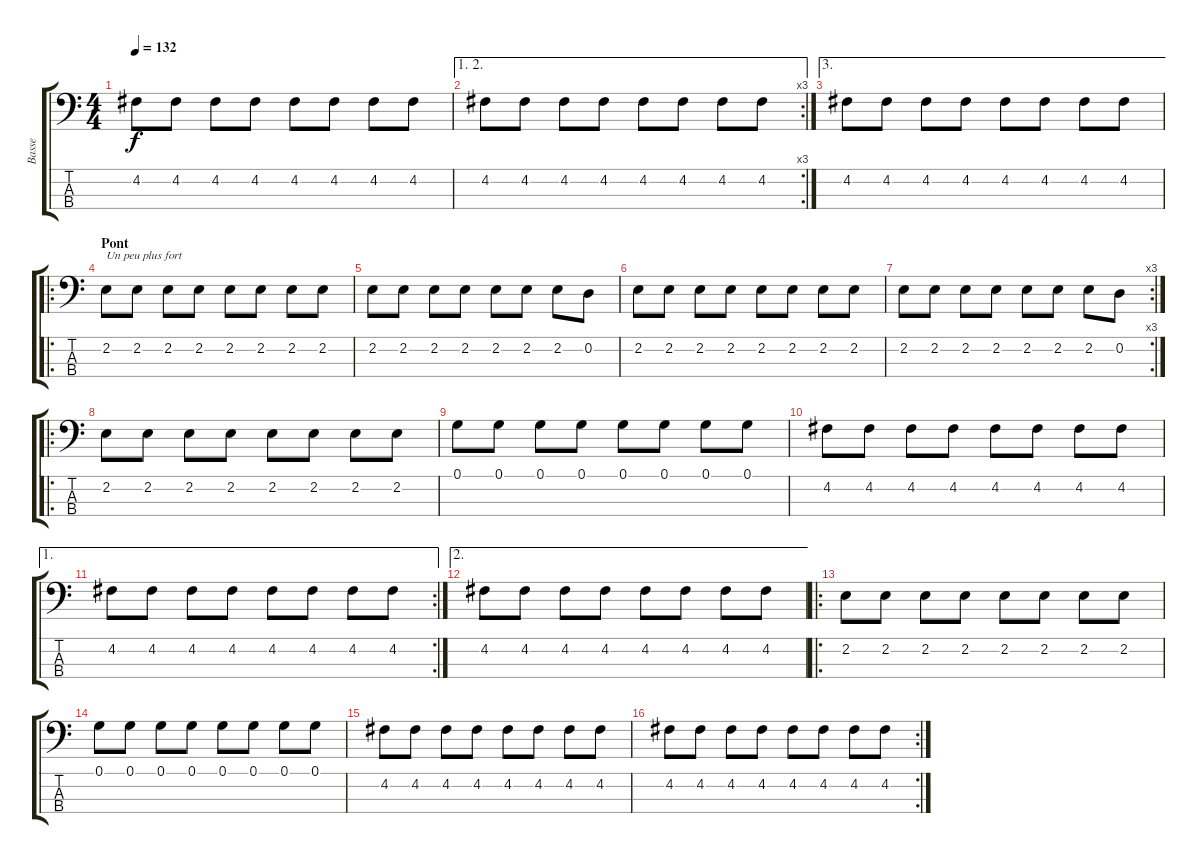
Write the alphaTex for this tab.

\track ("Basse" "Basse") {instrument electricbassfinger}
\staff {score tabs}
\tuning (G2 D2 A1 E1) {hide}
\ts (4 4)
\tempo 132
\clef f4
\ks c
4.2.8{dy f} 4.2.8 4.2.8 4.2.8 4.2.8 4.2.8 4.2.8 4.2.8 |
\ae (1 2)
\rc 3
4.2.8 4.2.8 4.2.8 4.2.8 4.2.8 4.2.8 4.2.8 4.2.8 |
\ae 3
4.2.8 4.2.8 4.2.8 4.2.8 4.2.8 4.2.8 4.2.8 4.2.8 |
\ro
\section ("" "Pont")
2.2.8{txt "Un peu plus fort" volume 11} 2.2.8 2.2.8 2.2.8 2.2.8 2.2.8 2.2.8 2.2.8 |
2.2.8 2.2.8 2.2.8 2.2.8 2.2.8 2.2.8 2.2.8 0.2.8 |
2.2.8 2.2.8 2.2.8 2.2.8 2.2.8 2.2.8 2.2.8 2.2.8 |
\rc 3
2.2.8 2.2.8 2.2.8 2.2.8 2.2.8 2.2.8 2.2.8 0.2.8 |
\ro
2.2.8 2.2.8 2.2.8 2.2.8 2.2.8 2.2.8 2.2.8 2.2.8 |
0.1.8 0.1.8 0.1.8 0.1.8 0.1.8 0.1.8 0.1.8 0.1.8 |
4.2.8 4.2.8 4.2.8 4.2.8 4.2.8 4.2.8 4.2.8 4.2.8 |
\ae 1
\rc 2
4.2.8 4.2.8 4.2.8 4.2.8 4.2.8 4.2.8 4.2.8 4.2.8 |
\ae 2
4.2.8 4.2.8 4.2.8 4.2.8 4.2.8 4.2.8 4.2.8 4.2.8 |
\ro
2.2.8 2.2.8 2.2.8 2.2.8 2.2.8 2.2.8 2.2.8 2.2.8 |
0.1.8 0.1.8 0.1.8 0.1.8 0.1.8 0.1.8 0.1.8 0.1.8 |
4.2.8 4.2.8 4.2.8 4.2.8 4.2.8 4.2.8 4.2.8 4.2.8 |
\rc 2
4.2.8 4.2.8 4.2.8 4.2.8 4.2.8 4.2.8 4.2.8 4.2.8
